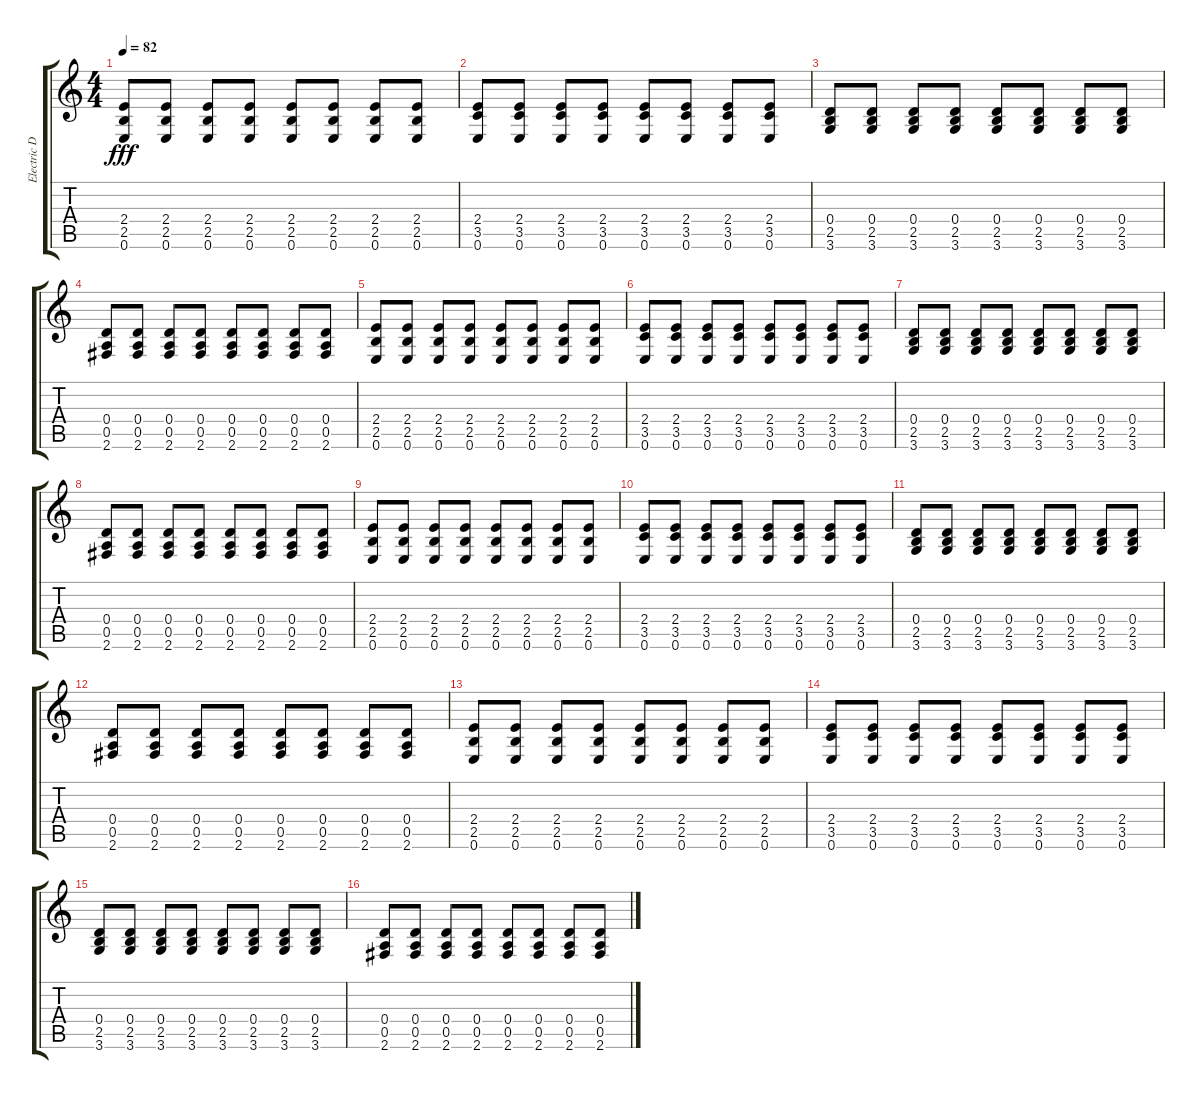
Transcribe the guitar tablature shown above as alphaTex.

\track ("Electric Distorted" "Electric D") {instrument overdrivenguitar}
\staff {score tabs}
\tuning (E4 B3 G3 D3 A2 E2) {hide}
\ts (4 4)
\tempo 82
\clef g2
\ks c
(2.4 2.5 0.6).8{dy fff} (2.4 2.5 0.6).8 (2.4 2.5 0.6).8 (2.4 2.5 0.6).8 (2.4 2.5 0.6).8 (2.4 2.5 0.6).8 (2.4 2.5 0.6).8 (2.4 2.5 0.6).8 |
(2.4 3.5 0.6).8 (2.4 3.5 0.6).8 (2.4 3.5 0.6).8 (2.4 3.5 0.6).8 (2.4 3.5 0.6).8 (2.4 3.5 0.6).8 (2.4 3.5 0.6).8 (2.4 3.5 0.6).8 |
(0.4 2.5 3.6).8 (0.4 2.5 3.6).8 (0.4 2.5 3.6).8 (0.4 2.5 3.6).8 (0.4 2.5 3.6).8 (0.4 2.5 3.6).8 (0.4 2.5 3.6).8 (0.4 2.5 3.6).8 |
(0.4 0.5 2.6).8 (0.4 0.5 2.6).8 (0.4 0.5 2.6).8 (0.4 0.5 2.6).8 (0.4 0.5 2.6).8 (0.4 0.5 2.6).8 (0.4 0.5 2.6).8 (0.4 0.5 2.6).8 |
(2.4 2.5 0.6).8 (2.4 2.5 0.6).8 (2.4 2.5 0.6).8 (2.4 2.5 0.6).8 (2.4 2.5 0.6).8 (2.4 2.5 0.6).8 (2.4 2.5 0.6).8 (2.4 2.5 0.6).8 |
(2.4 3.5 0.6).8 (2.4 3.5 0.6).8 (2.4 3.5 0.6).8 (2.4 3.5 0.6).8 (2.4 3.5 0.6).8 (2.4 3.5 0.6).8 (2.4 3.5 0.6).8 (2.4 3.5 0.6).8 |
(0.4 2.5 3.6).8 (0.4 2.5 3.6).8 (0.4 2.5 3.6).8 (0.4 2.5 3.6).8 (0.4 2.5 3.6).8 (0.4 2.5 3.6).8 (0.4 2.5 3.6).8 (0.4 2.5 3.6).8 |
(0.4 0.5 2.6).8 (0.4 0.5 2.6).8 (0.4 0.5 2.6).8 (0.4 0.5 2.6).8 (0.4 0.5 2.6).8 (0.4 0.5 2.6).8 (0.4 0.5 2.6).8 (0.4 0.5 2.6).8 |
(2.4 2.5 0.6).8 (2.4 2.5 0.6).8 (2.4 2.5 0.6).8 (2.4 2.5 0.6).8 (2.4 2.5 0.6).8 (2.4 2.5 0.6).8 (2.4 2.5 0.6).8 (2.4 2.5 0.6).8 |
(2.4 3.5 0.6).8 (2.4 3.5 0.6).8 (2.4 3.5 0.6).8 (2.4 3.5 0.6).8 (2.4 3.5 0.6).8 (2.4 3.5 0.6).8 (2.4 3.5 0.6).8 (2.4 3.5 0.6).8 |
(0.4 2.5 3.6).8 (0.4 2.5 3.6).8 (0.4 2.5 3.6).8 (0.4 2.5 3.6).8 (0.4 2.5 3.6).8 (0.4 2.5 3.6).8 (0.4 2.5 3.6).8 (0.4 2.5 3.6).8 |
(0.4 0.5 2.6).8 (0.4 0.5 2.6).8 (0.4 0.5 2.6).8 (0.4 0.5 2.6).8 (0.4 0.5 2.6).8 (0.4 0.5 2.6).8 (0.4 0.5 2.6).8 (0.4 0.5 2.6).8 |
(2.4 2.5 0.6).8 (2.4 2.5 0.6).8 (2.4 2.5 0.6).8 (2.4 2.5 0.6).8 (2.4 2.5 0.6).8 (2.4 2.5 0.6).8 (2.4 2.5 0.6).8 (2.4 2.5 0.6).8 |
(2.4 3.5 0.6).8 (2.4 3.5 0.6).8 (2.4 3.5 0.6).8 (2.4 3.5 0.6).8 (2.4 3.5 0.6).8 (2.4 3.5 0.6).8 (2.4 3.5 0.6).8 (2.4 3.5 0.6).8 |
(0.4 2.5 3.6).8 (0.4 2.5 3.6).8 (0.4 2.5 3.6).8 (0.4 2.5 3.6).8 (0.4 2.5 3.6).8 (0.4 2.5 3.6).8 (0.4 2.5 3.6).8 (0.4 2.5 3.6).8 |
(0.4 0.5 2.6).8 (0.4 0.5 2.6).8 (0.4 0.5 2.6).8 (0.4 0.5 2.6).8 (0.4 0.5 2.6).8 (0.4 0.5 2.6).8 (0.4 0.5 2.6).8 (0.4 0.5 2.6).8
